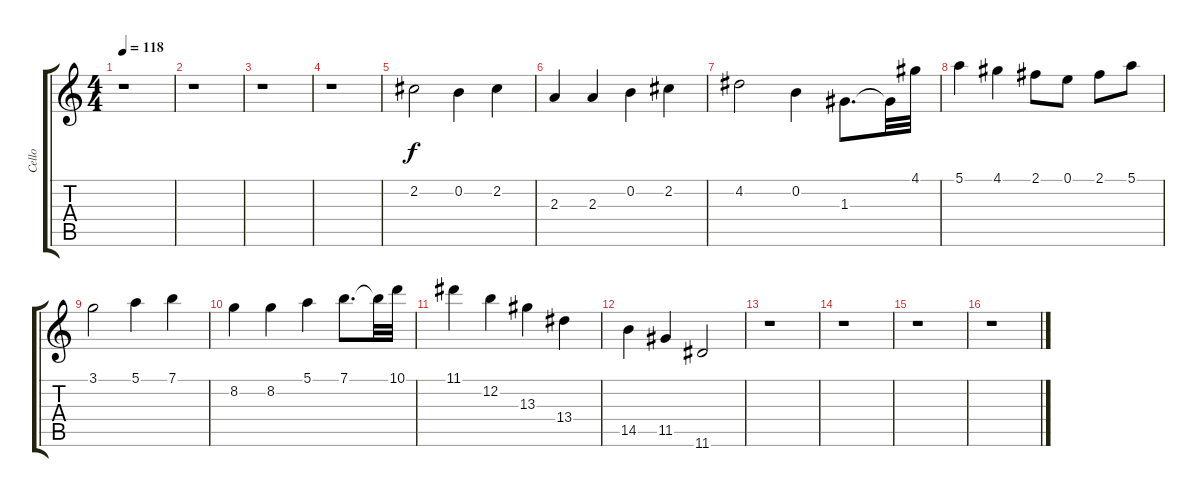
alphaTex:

\track ("Cello" "Cello") {instrument contrabass}
\staff {score tabs}
\tuning (E4 B3 G3 D3 A2 E2) {hide}
\ts (4 4)
\tempo 118
\clef g2
\ks c
r.1{dy f} |
r.1 |
r.1 |
r.1 |
2.2.2 0.2.4 2.2.4 |
2.3.4 2.3.4 0.2.4 2.2.4 |
4.2.2 0.2.4 1.3.8{d} 1.3{t}.32 4.1.32 |
5.1.4 4.1.4 2.1.8 0.1.8 2.1.8 5.1.8 |
3.1.2 5.1.4 7.1.4 |
8.2.4 8.2.4 5.1.4 7.1.8{d} 7.1{t}.32 10.1.32 |
11.1.4 12.2.4 13.3.4 13.4.4 |
14.5.4 11.5.4 11.6.2 |
r.1 |
r.1 |
r.1 |
r.1
